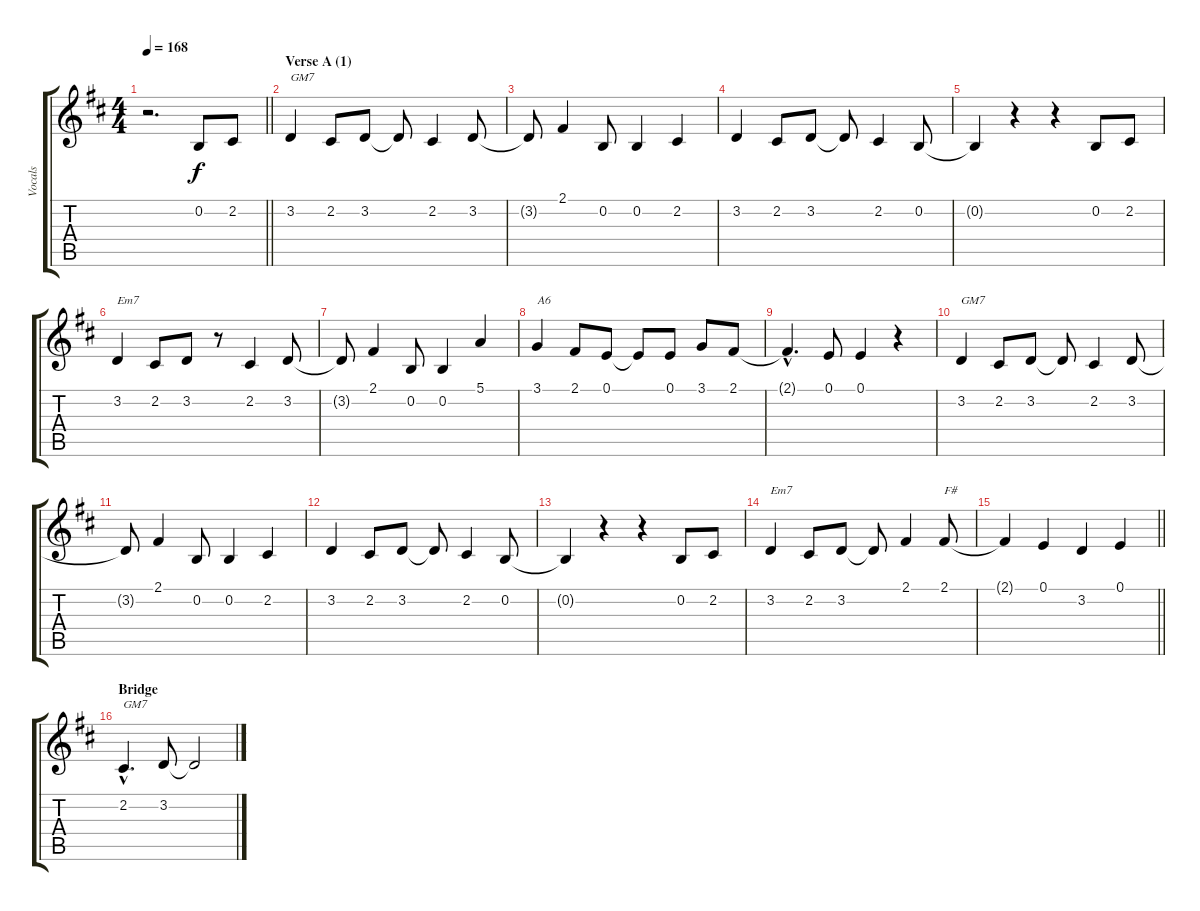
\track ("Vocals" "Vocals") {instrument sopranosax}
\staff {score tabs}
\tuning (E4 B3 G3 D3 A2 E2) {hide}
\ts (4 4)
\tempo 168
\clef g2
\barLineRight lightlight
\ks d
r.2{d dy f instrument sopranosax} 0.2.8 2.2.8 |
\section ("" "Verse A (1)")
3.2.4{txt "GM7"} 2.2.8 3.2.8 3.2{t}.8 2.2.4 3.2.8 |
3.2{t}.8 2.1.4 0.2.8 0.2.4 2.2.4 |
3.2.4 2.2.8 3.2.8 3.2{t}.8 2.2.4 0.2.8 |
0.2{t}.4 r.4 r.4 0.2.8 2.2.8 |
3.2.4{txt "Em7"} 2.2.8 3.2.8 r.8 2.2.4 3.2.8 |
3.2{t}.8 2.1.4 0.2.8 0.2.4 5.1.4 |
3.1.4{txt "A6"} 2.1.8 0.1.8 0.1{t}.8 0.1.8 3.1.8 2.1.8 |
2.1{hac t}.4{d} 0.1.8 0.1.4 r.4 |
3.2.4{txt "GM7"} 2.2.8 3.2.8 3.2{t}.8 2.2.4 3.2.8 |
3.2{t}.8 2.1.4 0.2.8 0.2.4 2.2.4 |
3.2.4 2.2.8 3.2.8 3.2{t}.8 2.2.4 0.2.8 |
0.2{t}.4 r.4 r.4 0.2.8 2.2.8 |
3.2.4{txt "Em7"} 2.2.8 3.2.8 3.2{t}.8 2.1.4 2.1.8{txt "F#"} |
\barLineRight lightlight
2.1{t}.4 0.1.4 3.2.4 0.1.4 |
\section ("" "Bridge")
2.2{hac}.4{d txt "GM7"} 3.2.8 3.2{t}.2
